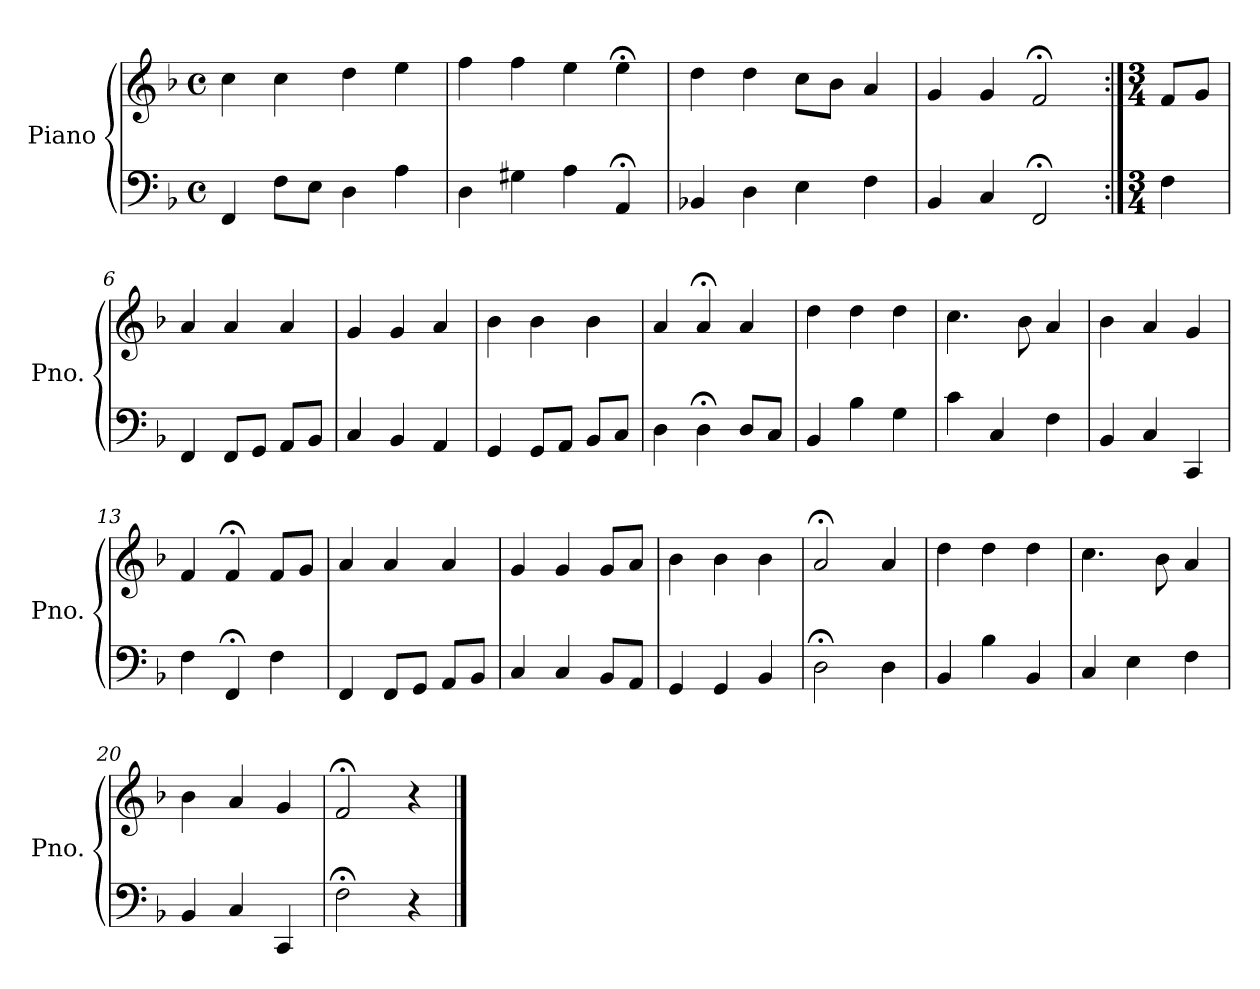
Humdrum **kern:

**kern	**kern
*part1	*part1
*staff2	*staff1
*I"Piano	*
*I'Pno.	*
*clefF4	*clefG2
*k[b-]	*k[b-]
*M4/4	*M4/4
*met(c)	*met(c)
=1	=1
4FF/	4cc\
8F\L	4cc\
8E\J	.
4D\	4dd\
4A\	4ee\
=2	=2
4D\	4ff\
4G#X\	4ff\
4A\	4ee\
4AA;</	4ee;<\
=3	=3
4BB-X/	4dd\
4D\	4dd\
4E\	8cc\L
.	8b-\J
4F\	4a/
=4	=4
4BB-/	4g/
4C/	4g/
2FF;</	2f;</
=5:|!	=5:|!
*M3/4	*M3/4
4F\	8f/L
.	8g/J
=6	=6
4FF/	4a/
8FF/L	4a/
8GG/J	.
8AA/L	4a/
8BB-/J	.
=7	=7
4C/	4g/
4BB-/	4g/
4AA/	4a/
!!LO:LB:g=z
=8	=8
4GG/	4b-\
8GG/L	4b-\
8AA/J	.
8BB-/L	4b-\
8C/J	.
=9	=9
4D\	4a/
4D;<\	4a;</
8D/L	4a/
8C/J	.
=10	=10
4BB-/	4dd\
4B-\	4dd\
4G\	4dd\
=11	=11
4c\	4.cc\
4C/	.
.	8b-\
4F\	4a/
=12	=12
4BB-/	4b-\
4C/	4a/
4CC/	4g/
=13	=13
4F\	4f/
4FF;</	4f;</
4F\	8f/L
.	8g/J
=14	=14
4FF/	4a/
8FF/L	4a/
8GG/J	.
8AA/L	4a/
8BB-/J	.
=15	=15
4C/	4g/
4C/	4g/
8BB-/L	8g/L
8AA/J	8a/J
!!LO:LB:g=z
=16	=16
4GG/	4b-\
4GG/	4b-\
4BB-/	4b-\
=17	=17
2D;<\	2a;</
4D\	4a/
=18	=18
4BB-/	4dd\
4B-\	4dd\
4BB-/	4dd\
=19	=19
4C/	4.cc\
4E\	.
.	8b-\
4F\	4a/
=20	=20
4BB-/	4b-\
4C/	4a/
4CC/	4g/
=21	=21
2F;<\	2f;</
4r	4r
==	==
*-	*-
